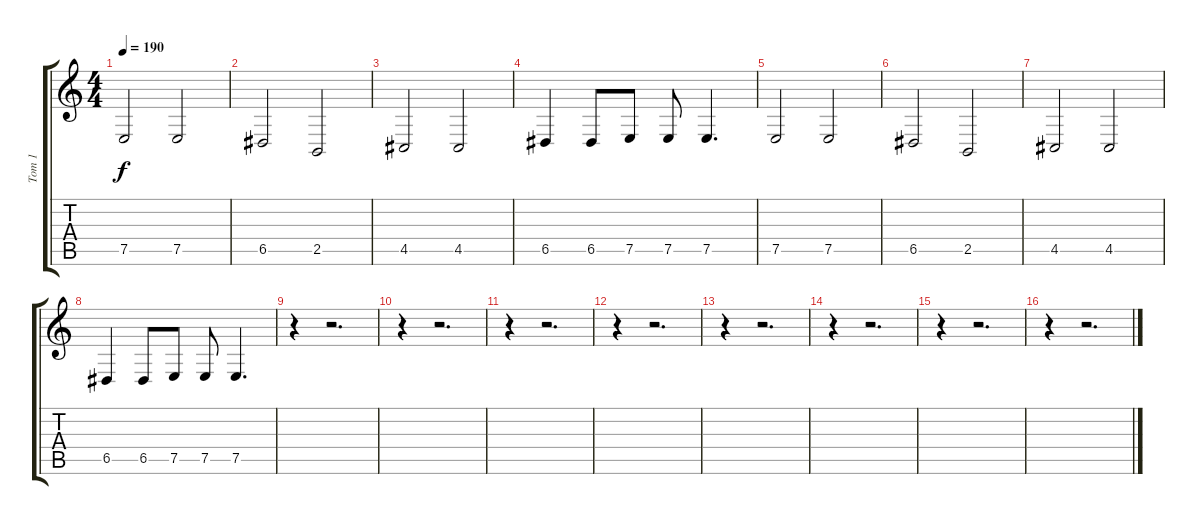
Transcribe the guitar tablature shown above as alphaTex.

\track ("Tom 1" "Tom 1") {instrument synthbrass1}
\staff {score tabs}
\tuning (E4 B3 G3 D3 A2 E2) {hide}
\ts (4 4)
\tempo 190
\clef g2
\ks c
7.5.2{dy f} 7.5.2 |
6.5.2 2.5.2 |
4.5.2 4.5.2 |
6.5.4 6.5.8 7.5.8 7.5.8 7.5.4{d} |
7.5.2 7.5.2 |
6.5.2 2.5.2 |
4.5.2 4.5.2 |
6.5.4 6.5.8 7.5.8 7.5.8 7.5.4{d} |
r.4 r.2{d} |
r.4 r.2{d} |
r.4 r.2{d} |
r.4 r.2{d} |
r.4 r.2{d} |
r.4 r.2{d} |
r.4 r.2{d} |
r.4 r.2{d}
